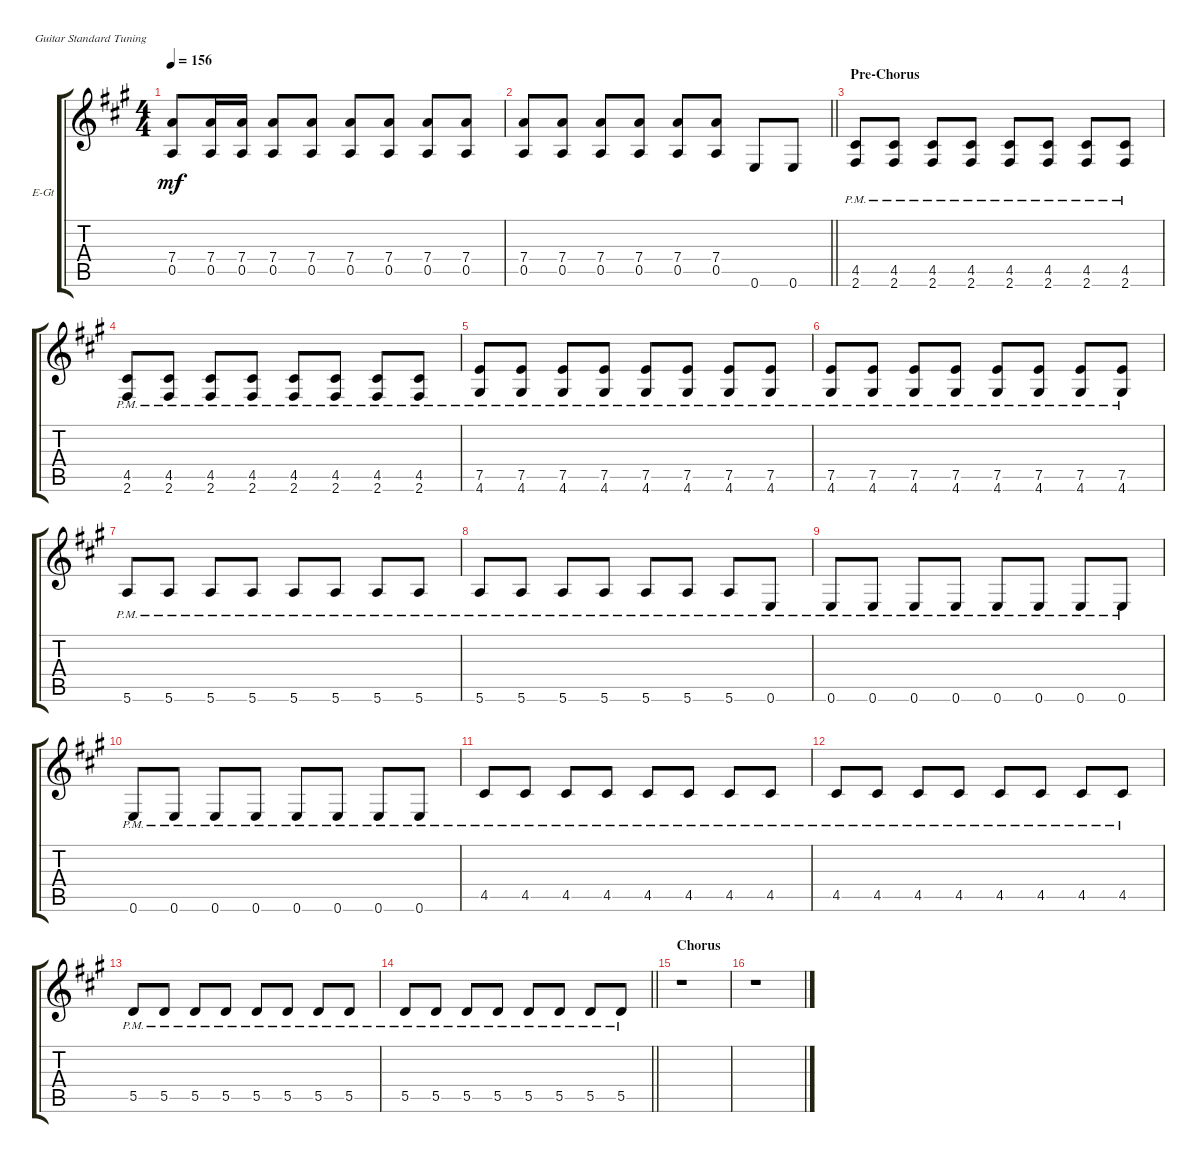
\defaultSystemsLayout 4
\bracketExtendMode groupsimilarinstruments
\firstSystemTrackNameOrientation horizontal
\otherSystemsTrackNameOrientation horizontal
\track ("Guitar 4" "E-Gt") {instrument distortionguitar}
\staff {score tabs}
\tuning (E4 B3 G3 D3 A2 E2)
\ts (4 4)
\tempo 156
\clef g2
\ks a
(0.5 7.4).8{dy mf} (0.5 7.4).16 (0.5 7.4).16 (0.5 7.4).8 (0.5 7.4).8 (0.5 7.4).8 (0.5 7.4).8 (0.5 7.4).8 (0.5 7.4).8 |
\barLineRight lightlight
(0.5 7.4).8 (0.5 7.4).8 (0.5 7.4).8 (0.5 7.4).8 (0.5 7.4).8 (0.5 7.4).8 0.6.8 0.6.8 |
\section ("" "Pre-Chorus")
(2.6{pm} 4.5{pm}).8 (2.6{pm} 4.5{pm}).8 (2.6{pm} 4.5{pm}).8 (2.6{pm} 4.5{pm}).8 (2.6{pm} 4.5{pm}).8 (2.6{pm} 4.5{pm}).8 (2.6{pm} 4.5{pm}).8 (2.6{pm} 4.5{pm}).8 |
(2.6{pm} 4.5{pm}).8 (2.6{pm} 4.5{pm}).8 (2.6{pm} 4.5{pm}).8 (2.6{pm} 4.5{pm}).8 (2.6{pm} 4.5{pm}).8 (2.6{pm} 4.5{pm}).8 (2.6{pm} 4.5{pm}).8 (2.6{pm} 4.5{pm}).8 |
(4.6{pm} 7.5{pm}).8 (4.6{pm} 7.5{pm}).8 (4.6{pm} 7.5{pm}).8 (4.6{pm} 7.5{pm}).8 (4.6{pm} 7.5{pm}).8 (4.6{pm} 7.5{pm}).8 (4.6{pm} 7.5{pm}).8 (4.6{pm} 7.5{pm}).8 |
(4.6{pm} 7.5{pm}).8 (4.6{pm} 7.5{pm}).8 (4.6{pm} 7.5{pm}).8 (4.6{pm} 7.5{pm}).8 (4.6{pm} 7.5{pm}).8 (4.6{pm} 7.5{pm}).8 (4.6{pm} 7.5{pm}).8 (4.6{pm} 7.5{pm}).8 |
5.6{pm}.8 5.6{pm}.8 5.6{pm}.8 5.6{pm}.8 5.6{pm}.8 5.6{pm}.8 5.6{pm}.8 5.6{pm}.8 |
5.6{pm}.8 5.6{pm}.8 5.6{pm}.8 5.6{pm}.8 5.6{pm}.8 5.6{pm}.8 5.6{pm}.8 0.6{pm}.8 |
0.6{pm}.8 0.6{pm}.8 0.6{pm}.8 0.6{pm}.8 0.6{pm}.8 0.6{pm}.8 0.6{pm}.8 0.6{pm}.8 |
0.6{pm}.8 0.6{pm}.8 0.6{pm}.8 0.6{pm}.8 0.6{pm}.8 0.6{pm}.8 0.6{pm}.8 0.6{pm}.8 |
4.5{pm}.8 4.5{pm}.8 4.5{pm}.8 4.5{pm}.8 4.5{pm}.8 4.5{pm}.8 4.5{pm}.8 4.5{pm}.8 |
4.5{pm}.8 4.5{pm}.8 4.5{pm}.8 4.5{pm}.8 4.5{pm}.8 4.5{pm}.8 4.5{pm}.8 4.5{pm}.8 |
5.5{pm}.8 5.5{pm}.8 5.5{pm}.8 5.5{pm}.8 5.5{pm}.8 5.5{pm}.8 5.5{pm}.8 5.5{pm}.8 |
\barLineRight lightlight
5.5{pm}.8 5.5{pm}.8 5.5{pm}.8 5.5{pm}.8 5.5{pm}.8 5.5{pm}.8 5.5{pm}.8 5.5{pm}.8 |
\section ("" "Chorus")
r.1 |
r.1
